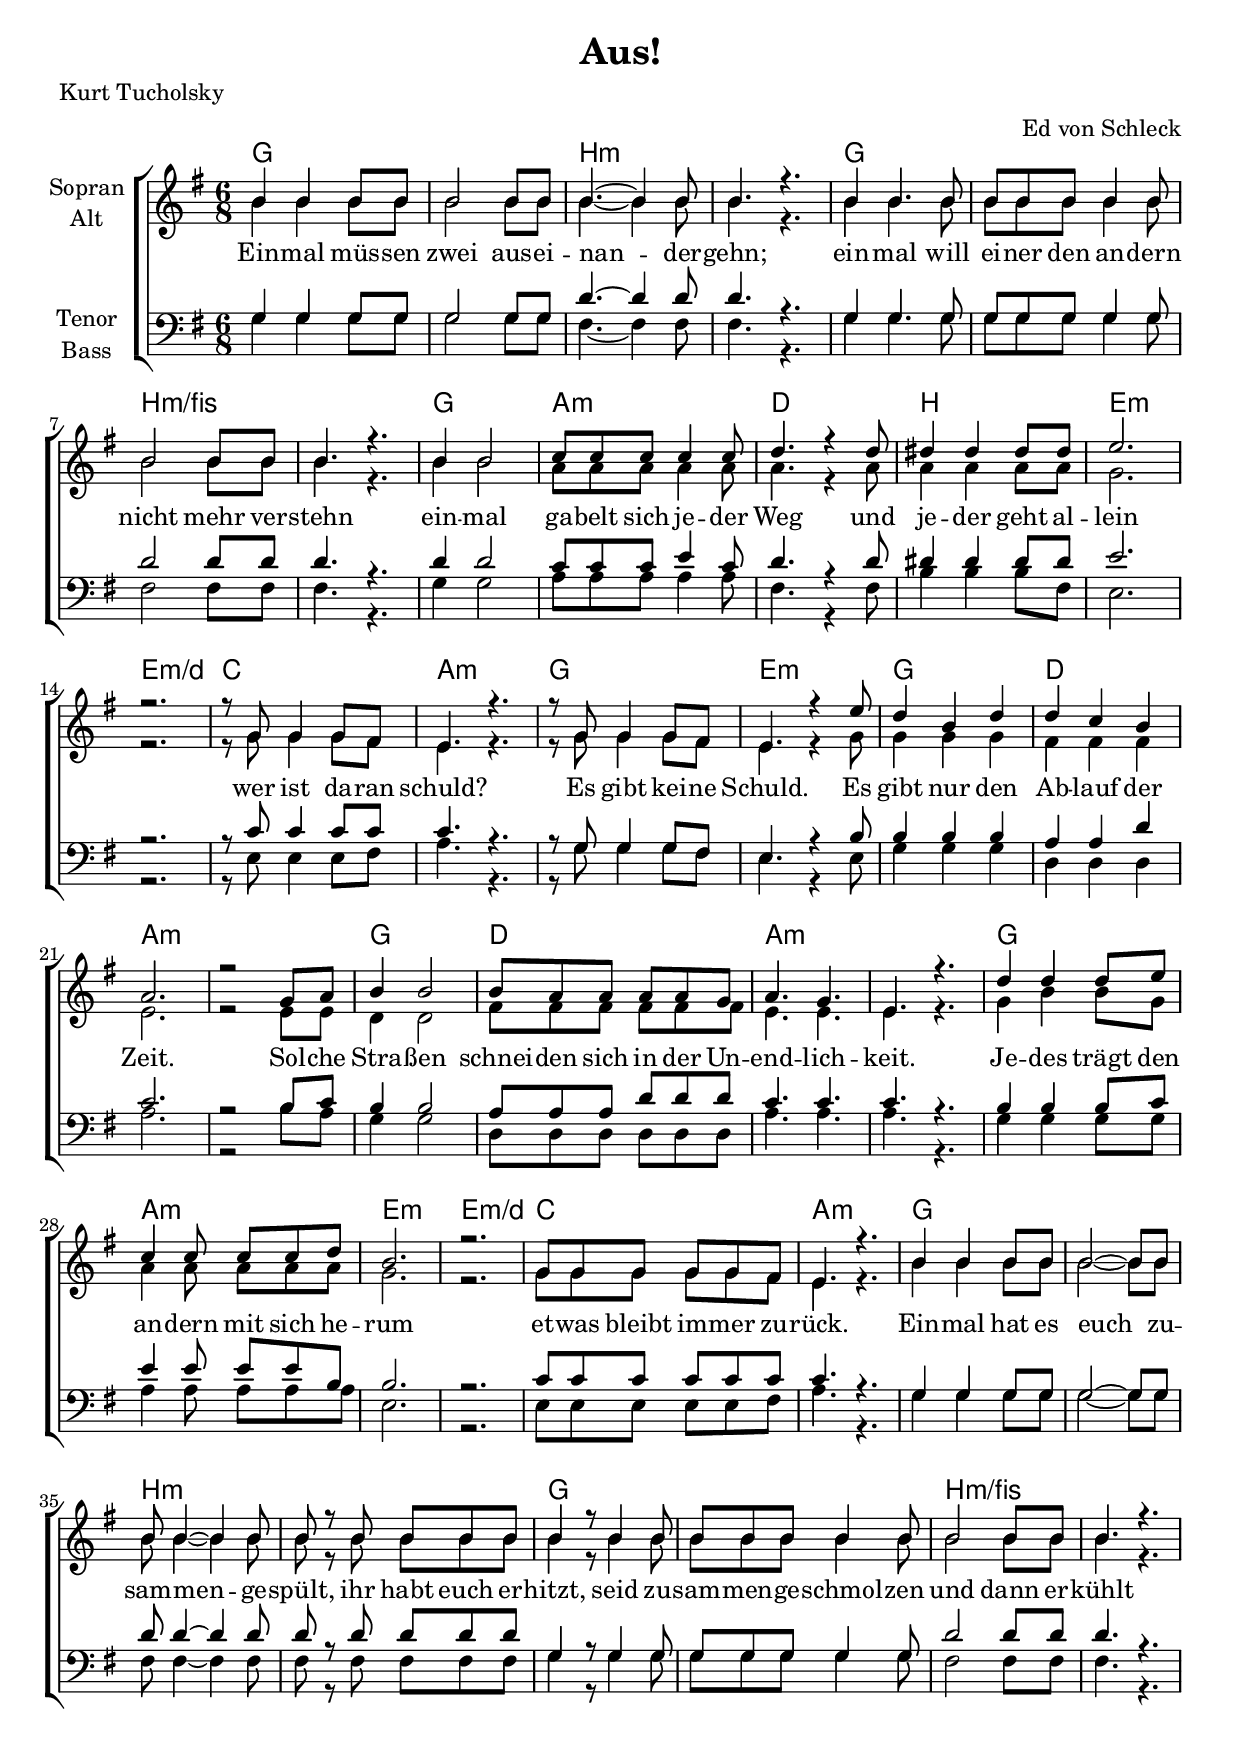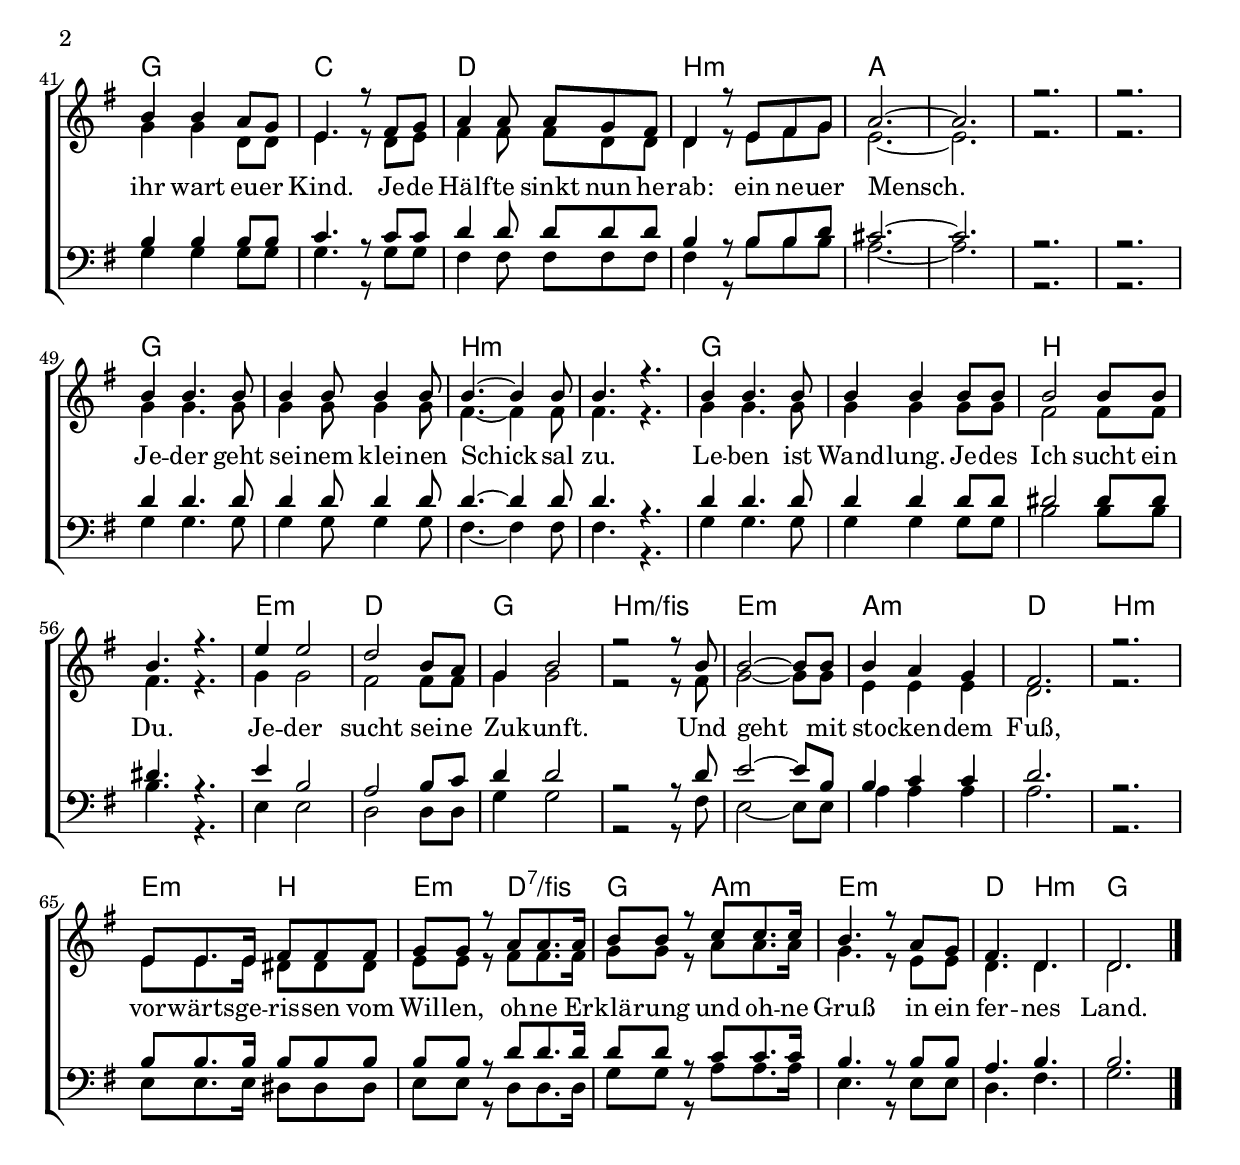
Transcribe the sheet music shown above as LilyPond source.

\version "2.19.65"

\header {
  title = "Aus!"
  arranger = "Ed von Schleck"
  poet = "Kurt Tucholsky"
}

global = {
  \key g \major
  \time 6/8
}

chordNames = \chordmode {
  \global
  \germanChords
  g2.*2 b:m g b:m/fis
  g2. a:m d b e:m e:m/d c a:m
  
  g e:m g d a2.*2:m
  g2. d a2.*2:m
  g2. a:m e:m e:m/d c a:m
  
  g2.*2 b:m g b:m/fis
  g2. c d b:m a2.*4
  
  g2.*2 b:m g b
  e2.:m d g b:m/fis e:m a:m d b:m
  e4.:m b e:m d:7/fis g a:m
  e2.:m d4. b:m g2. \bar "|." 
}

soprano = \relative c'' {
  \global
  b4 b b8 b
  b2 b8 b
  b4.~ b4 b8
  b4. r
  
  b4 b4. b8
  b b b b4 b8
  b2 b8 b
  b4. r
  
  b4 b2
  c8 c  c c4 c8
  d4. r4 d8
  dis4 dis4 dis8 dis
  
  e2.
  r
  r8 g, g4 g8 fis
  e4. r
  
  
  r8 g g4 g8 fis
  e4. r4 e'8
  d4 b d
  d c b
  
  a2.
  r2 g8 a
  b4 b2
  b8 a a a a g
   
  a4. g
  e r
  d'4 d4 d8 e
  c4 c8 c c d
  
  b2.
  r
  g8 g g g g fis
  e4. r
  
  
  b'4 b b8 b
  b2~ b8 b
  b8 b4~ b4 b8
  b8 r b b b b
  
  b4 r8 b4 b8
  b b b b4 b8
  b2 b8 b
  b4. r
  
  b4 b4 a8 g
  e4. r8 fis g
  a4 a8 a g fis
  d4 r8 e fis g
  
  a2.~
  a
  r
  r
  
  b4 b4. b8
  b4 b8 b4 b8
  b4.~ b4 b8
  b4. r
  
  b4 b4. b8
  b4 b4 b8 b
  b2 b8 b
  b4. r
  
  e4 e2
  d2 b8 a
  g4 b2
  r2 r8 b
  
  b2~ b8 b
  b4 a g
  fis2.
  r
  
  e8 e8. e16 fis8 fis fis 
  g8 g r a a8. a16
  b8 b r c c8. c16
  b4. r8 a g
  
  fis4. d
  d2.
}

alto = \relative c'' {
  \global
  b4 b b8 b
  b2 b8 b
  b4.~ b4 b8
  b4. r
  
  b4 b4. b8
  b b b b4 b8
  b2 b8 b
  b4. r
  
  b4 b2
  a8 a a a4 a8
  a4. r4 a8
  a4 a a8 a
  
  g2.
  r
  r8 g g4 g8 fis
  e4. r
  
  r8 g g4 g8 fis
  e4. r4 g8
  g4 g g
  fis fis fis
  
  e2.
  r2 e8 e
  d4 d2
  fis8 fis fis fis fis fis
  
  e4. e
  e r
  g4 b b8 g
  a4 a8 a a a
 
  g2.
  r
  g8 g g g g fis
  e4. r
  
  b'4 b b8 b
  b2~ b8 b
  b8 b4~ b4 b8
  b8 r b b b b
  
  b4 r8 b4 b8
  b b b b4 b8
  b2 b8 b
  b4. r
  
  g4 g d8 d
  e4. r8 d e
  fis4 fis8 fis d d
  d4 r8 e fis g

  e2.~
  e
  r
  r
  
  
  g4 g4. g8
  g4 g8 g4 g8
  fis4.~ fis4 fis8
  fis4. r
  
  g4 g4. g8
  g4 g4 g8 g
  fis2 fis8 fis
  fis4. r
  
  g4 g2
  fis2 fis8 fis
  g4 g2
  r2 r8 fis
  
  g2~ g8 g
  e4 e e
  d2.
  r
  
  e8 e8. e16
  dis8 dis dis
  e8 e r fis8 fis8. fis16
  g8 g r a8 a8. a16
  
  g4. r8 e e
  d4. d
  d2.

}

tenor = \relative c' {
  \global
  g4 g g8 g
  g2 g8 g
  d'4.~ d4 d8
  d4. r
  
  g,4 g4. g8
  g8 g g g4 g8
  d'2 d8 d
  d4. r
  
  d4 d2
  c8 c c e4 c8
  d4. r4 d8
  dis4 dis4 dis8 dis
  
  e2.
  r
  r8 c c4 c8 c
  c4. r
  
  
  r8 g g4 g8 fis
  e4. r4 b'8
  b4 b b
  a a d
  
  c2.
  r2 b8 c
  b4 b2
  a8 a a d d d
  
  c4. c
  c r
  b4 b b8 c
  e4 e8 e e b
  
  b2.
  r
  c8 c c c c c
  c4. r
  
  
  g4 g g8 g
  g2~ g8 g
  d'8 d4~ d4 d8
  d8 r d d d d
  
  g,4 r8 g4 g8
  g8 g g g4 g8
  d'2 d8 d
  d4. r
  
  b4 b b8 b
  c4. r8 c c
  d4 d8 d d d
  b4 r8 b b d
  
  cis2.~
  cis
  r
  r
  
  
  d4 d4. d8
  d4 d8 d4 d8
  d4.~ d4 d8
  d4. r
  
  d4 d4. d8
  d4 d4 d8 d
  dis2 dis8 dis
  dis4. r
  
  e4 b2
  a2 b8 c
  d4 d2
  r r8 d
  
  e2~ e8 b
  b4 c c
  d2.
  r
  
  b8 b8. b16
  b8 b b
  b8 b r d8 d8. d16
  d8 d r c8 c8. c16
  
  b4. r8 b b
  a4. b
  b2.
}

bass = \relative c' {
  \global
  g4 g g8 g
  g2 g8 g
  fis4.~ fis4 fis8
  fis4. r
  
  g4 g4. g8
  g g g g4 g8
  fis2 fis8 fis
  fis4. r
  
  g4 g2
  a8 a a a4 a8
  fis4. r4 fis8
  b4 b b8 fis
  
  e2.
  r
  r8 e e4 e8 fis
  a4. r
  
  
  r8 g g4 g8 fis
  e4. r4 e8
  g4 g g
  d d d
  
  a'2.
  r2 b8 a
  g4 g2
  d8 d d d d d
  
  a'4. a
  a r
  g4 g  g8 g
  a4 a8 a a a
  
  e2.
  r
  e8 e e e e fis
  a4. r
  
  g4 g g8 g
  g2~ g8 g
  fis8 fis4~ fis4 fis8
  fis8 r fis fis fis fis
  
  g4 r8 g4 g8
  g8 g g g4 g8
  fis2 fis8 fis
  fis4. r
  
  g4 g g8 g
  g4. r8 g g
  fis4 fis8 fis fis fis
  fis4 r8 b b b
  
  a2.~
  a
  r
  r
  
  
  g4 g4. g8
  g4 g8 g4 g8
  fis4.~ fis4 fis8
  fis4. r
  
  g4 g4. g8
  g4 g4 g8 g
  b2 b8 b
  b4. r
  
  e,4 e2
  d2 d8 d
  g4 g2
  r2 r8 fis8
  
  e2~ e8 e8
  a4 a a
  a2.
  r
  
  e8 e8. e16 dis8 dis dis
  e8 e r d d8. d16
  g8 g r a a8. a16
  e4. r8 e e
  
  d4. fis
  g2.
}

verse = \lyricmode {
  Ein -- mal müs -- sen zwei aus -- ei -- nan -- der -- gehn;
  ein -- mal will ei -- ner den an -- dern nicht mehr ver -- stehn 
  ein -- mal ga -- belt sich je -- der Weg und je -- der geht al -- lein
  wer ist da -- ran schuld?  
  
  Es gibt kei -- ne Schuld. Es gibt nur den Ab -- lauf der Zeit.
  Sol -- che Stra -- ßen schnei -- den sich in der Un -- end -- lich -- keit.
  Je -- des trägt den an -- dern mit sich he -- rum
  et -- was bleibt im -- mer zu -- rück.
  
  Ein -- mal hat es euch zu -- sam -- men -- ge -- spült,
  ihr habt euch er -- hitzt, seid zu -- sam -- men -- ge -- schmol -- zen und dann er -- kühlt
  ihr wart eu -- er Kind. Je -- de Hälf -- te sinkt nun he -- rab:
  ein ne -- uer Mensch.
  
  Je -- der geht sei -- nem klei -- nen Schick -- sal zu.
  Le -- ben ist Wand -- lung. Je -- des Ich sucht ein Du.
  Je -- der sucht sei -- ne Zu -- kunft. Und geht mit sto -- cken -- dem Fuß,
  vor -- wärts -- ge -- ris -- sen vom Wil -- len, oh -- ne Er -- klä -- rung und oh -- ne Gruß
  in ein fer -- nes Land.
}

chordsPart = \new ChordNames \chordNames

choirPart = \new ChoirStaff <<
  \new Staff \with {
    instrumentName = \markup \center-column { "Sopran" "Alt" }
  } <<
    \new Voice = "soprano" { \voiceOne \soprano }
    \new Voice = "alto" { \voiceTwo \alto }
  >>
  \new Lyrics \with {
    \override VerticalAxisGroup #'staff-affinity = #CENTER
  } \lyricsto "soprano" \verse
  \new Staff \with {
    instrumentName = \markup \center-column { "Tenor" "Bass" }
  } <<
    \clef bass
    \new Voice = "tenor" { \voiceOne \tenor }
    \new Voice = "bass" { \voiceTwo \bass }
  >>
>>

\score {
  <<
    \chordsPart
    \choirPart
  >>
  \layout { }
  \midi {
    \tempo 4=90
  }
}
